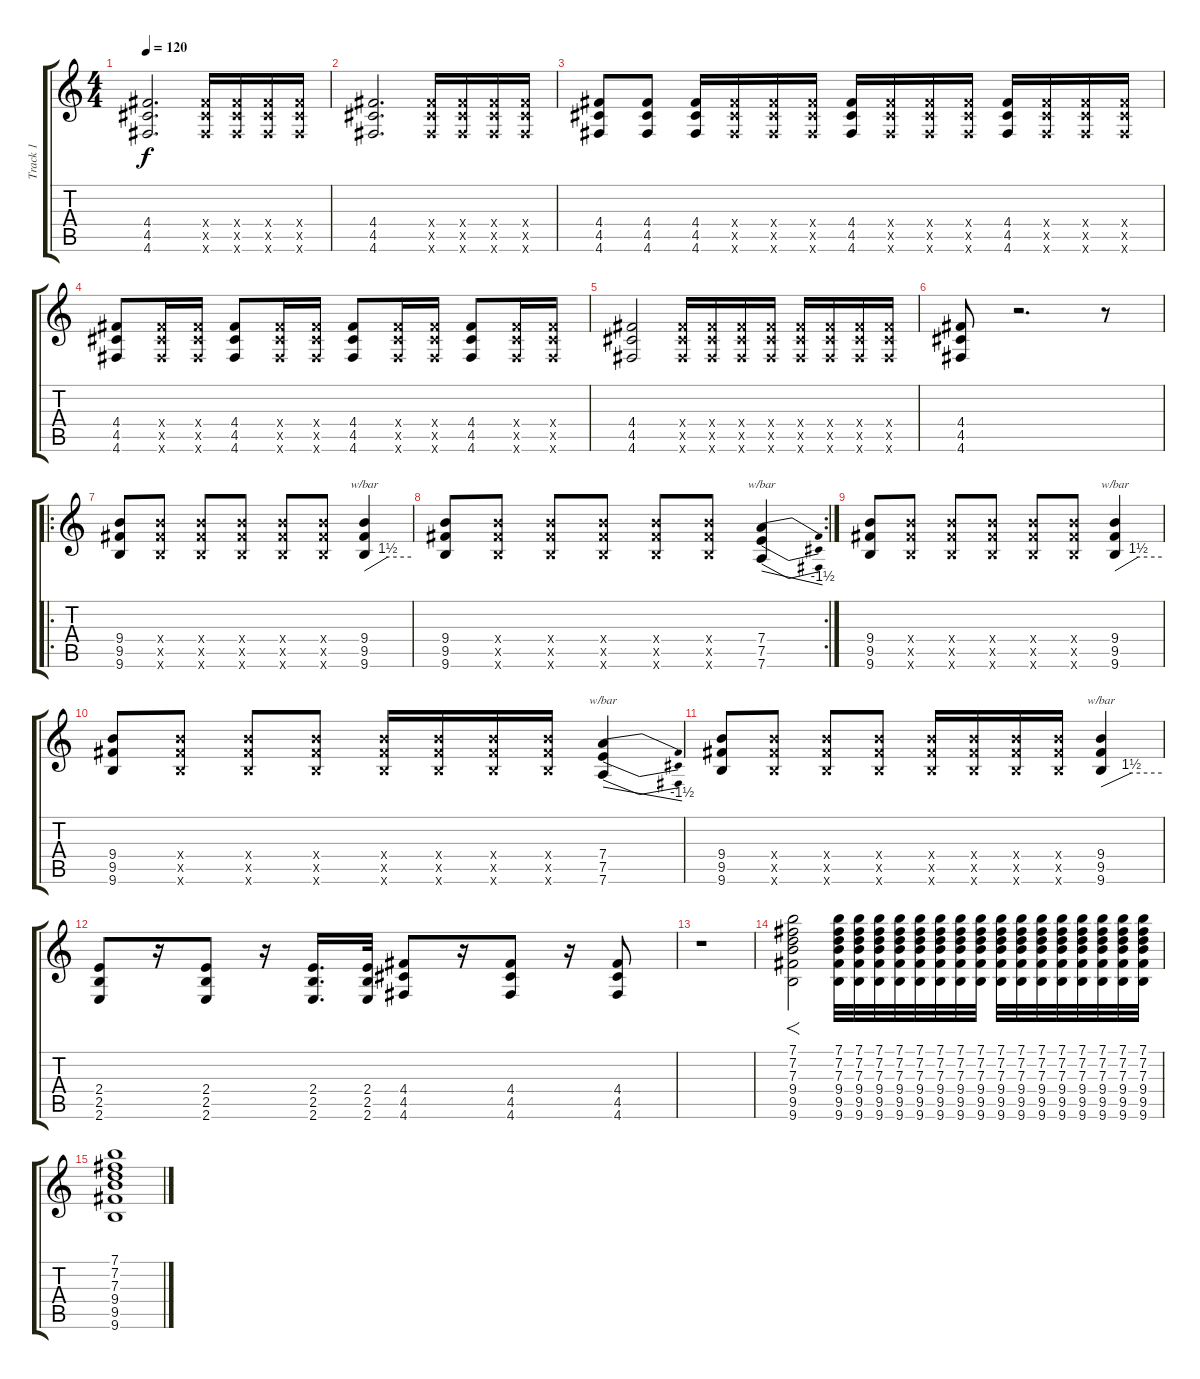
\track ("Track 1" "Track 1") {instrument overdrivenguitar}
\staff {score tabs}
\tuning (E4 B3 G3 D3 A2 D2) {hide}
\ts (4 4)
\tempo 120
\clef g2
\ks c
(4.4 4.5 4.6).2{d dy f} (4.4{x} 4.5{x} 4.6{x}).16 (4.4{x} 4.5{x} 4.6{x}).16 (4.4{x} 4.5{x} 4.6{x}).16 (4.4{x} 4.5{x} 4.6{x}).16 |
(4.4 4.5 4.6).2{d} (4.4{x} 4.5{x} 4.6{x}).16 (4.4{x} 4.5{x} 4.6{x}).16 (4.4{x} 4.5{x} 4.6{x}).16 (4.4{x} 4.5{x} 4.6{x}).16 |
(4.4 4.5 4.6).8 (4.4 4.5 4.6).8 (4.4 4.5 4.6).16 (4.4{x} 4.5{x} 4.6{x}).16 (4.4{x} 4.5{x} 4.6{x}).16 (4.4{x} 4.5{x} 4.6{x}).16 (4.4 4.5 4.6).16 (4.4{x} 4.5{x} 4.6{x}).16 (4.4{x} 4.5{x} 4.6{x}).16 (4.4{x} 4.5{x} 4.6{x}).16 (4.4 4.5 4.6).16 (4.4{x} 4.5{x} 4.6{x}).16 (4.4{x} 4.5{x} 4.6{x}).16 (4.4{x} 4.5{x} 4.6{x}).16 |
(4.4 4.5 4.6).8 (4.4{x} 4.5{x} 4.6{x}).16 (4.4{x} 4.5{x} 4.6{x}).16 (4.4 4.5 4.6).8 (4.4{x} 4.5{x} 4.6{x}).16 (4.4{x} 4.5{x} 4.6{x}).16 (4.4 4.5 4.6).8 (4.4{x} 4.5{x} 4.6{x}).16 (4.4{x} 4.5{x} 4.6{x}).16 (4.4 4.5 4.6).8 (4.4{x} 4.5{x} 4.6{x}).16 (4.4{x} 4.5{x} 4.6{x}).16 |
(4.4 4.5 4.6).2 (4.4{x} 4.5{x} 4.6{x}).16 (4.4{x} 4.5{x} 4.6{x}).16 (4.4{x} 4.5{x} 4.6{x}).16 (4.4{x} 4.5{x} 4.6{x}).16 (4.4{x} 4.5{x} 4.6{x}).16 (4.4{x} 4.5{x} 4.6{x}).16 (4.4{x} 4.5{x} 4.6{x}).16 (4.4{x} 4.5{x} 4.6{x}).16 |
(4.4 4.5 4.6).8 r.2{d} r.8 |
\ro
(9.4 9.5 9.6).8 (9.4{x} 9.5{x} 9.6{x}).8 (9.4{x} 9.5{x} 9.6{x}).8 (9.4{x} 9.5{x} 9.6{x}).8 (9.4{x} 9.5{x} 9.6{x}).8 (9.4{x} 9.5{x} 9.6{x}).8 (9.4 9.5 9.6).4{tbe (custom default 0 0 30 6 60 6)} |
\rc 2
(9.4 9.5 9.6).8 (9.4{x} 9.5{x} 9.6{x}).8 (9.4{x} 9.5{x} 9.6{x}).8 (9.4{x} 9.5{x} 9.6{x}).8 (9.4{x} 9.5{x} 9.6{x}).8 (9.4{x} 9.5{x} 9.6{x}).8 (7.4 7.5 7.6).4{tbe (dive default 0 0 60 -6)} |
(9.4 9.5 9.6).8 (9.4{x} 9.5{x} 9.6{x}).8 (9.4{x} 9.5{x} 9.6{x}).8 (9.4{x} 9.5{x} 9.6{x}).8 (9.4{x} 9.5{x} 9.6{x}).8 (9.4{x} 9.5{x} 9.6{x}).8 (9.4 9.5 9.6).4{tbe (custom default 0 0 30 6 60 6)} |
(9.4 9.5 9.6).8 (9.4{x} 9.5{x} 9.6{x}).8 (9.4{x} 9.5{x} 9.6{x}).8 (9.4{x} 9.5{x} 9.6{x}).8 (9.4{x} 9.5{x} 9.6{x}).16 (9.4{x} 9.5{x} 9.6{x}).16 (9.4{x} 9.5{x} 9.6{x}).16 (9.4{x} 9.5{x} 9.6{x}).16 (7.4 7.5 7.6).4{tbe (dive default 0 0 60 -6)} |
(9.4 9.5 9.6).8 (9.4{x} 9.5{x} 9.6{x}).8 (9.4{x} 9.5{x} 9.6{x}).8 (9.4{x} 9.5{x} 9.6{x}).8 (9.4{x} 9.5{x} 9.6{x}).16 (9.4{x} 9.5{x} 9.6{x}).16 (9.4{x} 9.5{x} 9.6{x}).16 (9.4{x} 9.5{x} 9.6{x}).16 (9.4 9.5 9.6).4{tbe (custom default 0 0 30 6 60 6)} |
(2.4 2.5 2.6).8 r.16 (2.4 2.5 2.6).8 r.16 (2.4 2.5 2.6).16{d} (2.4 2.5 2.6).32 (4.4 4.5 4.6).8 r.16 (4.4 4.5 4.6).8 r.16 (4.4 4.5 4.6).8 |
r.1 |
(7.1 7.2 7.3 9.4 9.5 9.6).2{f} (7.1 7.2 7.3 9.4 9.5 9.6).32 (7.1 7.2 7.3 9.4 9.5 9.6).32 (7.1 7.2 7.3 9.4 9.5 9.6).32 (7.1 7.2 7.3 9.4 9.5 9.6).32 (7.1 7.2 7.3 9.4 9.5 9.6).32 (7.1 7.2 7.3 9.4 9.5 9.6).32 (7.1 7.2 7.3 9.4 9.5 9.6).32 (7.1 7.2 7.3 9.4 9.5 9.6).32 (7.1 7.2 7.3 9.4 9.5 9.6).32 (7.1 7.2 7.3 9.4 9.5 9.6).32 (7.1 7.2 7.3 9.4 9.5 9.6).32 (7.1 7.2 7.3 9.4 9.5 9.6).32 (7.1 7.2 7.3 9.4 9.5 9.6).32 (7.1 7.2 7.3 9.4 9.5 9.6).32 (7.1 7.2 7.3 9.4 9.5 9.6).32 (7.1 7.2 7.3 9.4 9.5 9.6).32 |
(7.1 7.2 7.3 9.4 9.5 9.6).1
